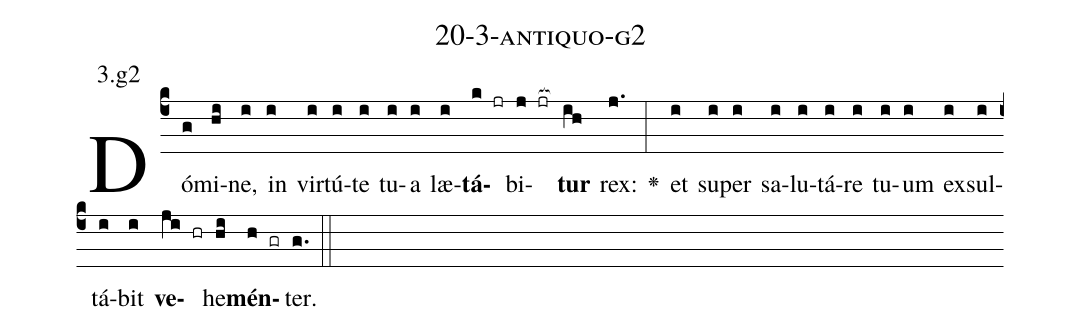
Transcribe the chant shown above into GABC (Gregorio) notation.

name: 20-3-antiquo-g2;
annotation: 3.g2;
%%
(c4)Dó(g)mi(hi)ne,(i) in(i) vir(i)tú(i)te(i) tu(i)a(i) læ(i)<b>tá</b>(k jr)bi(j jr[ocb:1{])<b>tur</b>(ih[ocb:0}]) rex:(j.) <v>\greheightstar</v>(:) et(i) su(i)per(i) sa(i)lu(i)tá(i)re(i) tu(i)um(i) ex(i)sul(i)tá(i)bit(i) <b>ve</b>(ji hr)he(hi)<b>mén</b>(h gr)ter.(g.) (::)


%E(i) u(i) o(ji) u(hi) a(h) e.(g.) (::)
